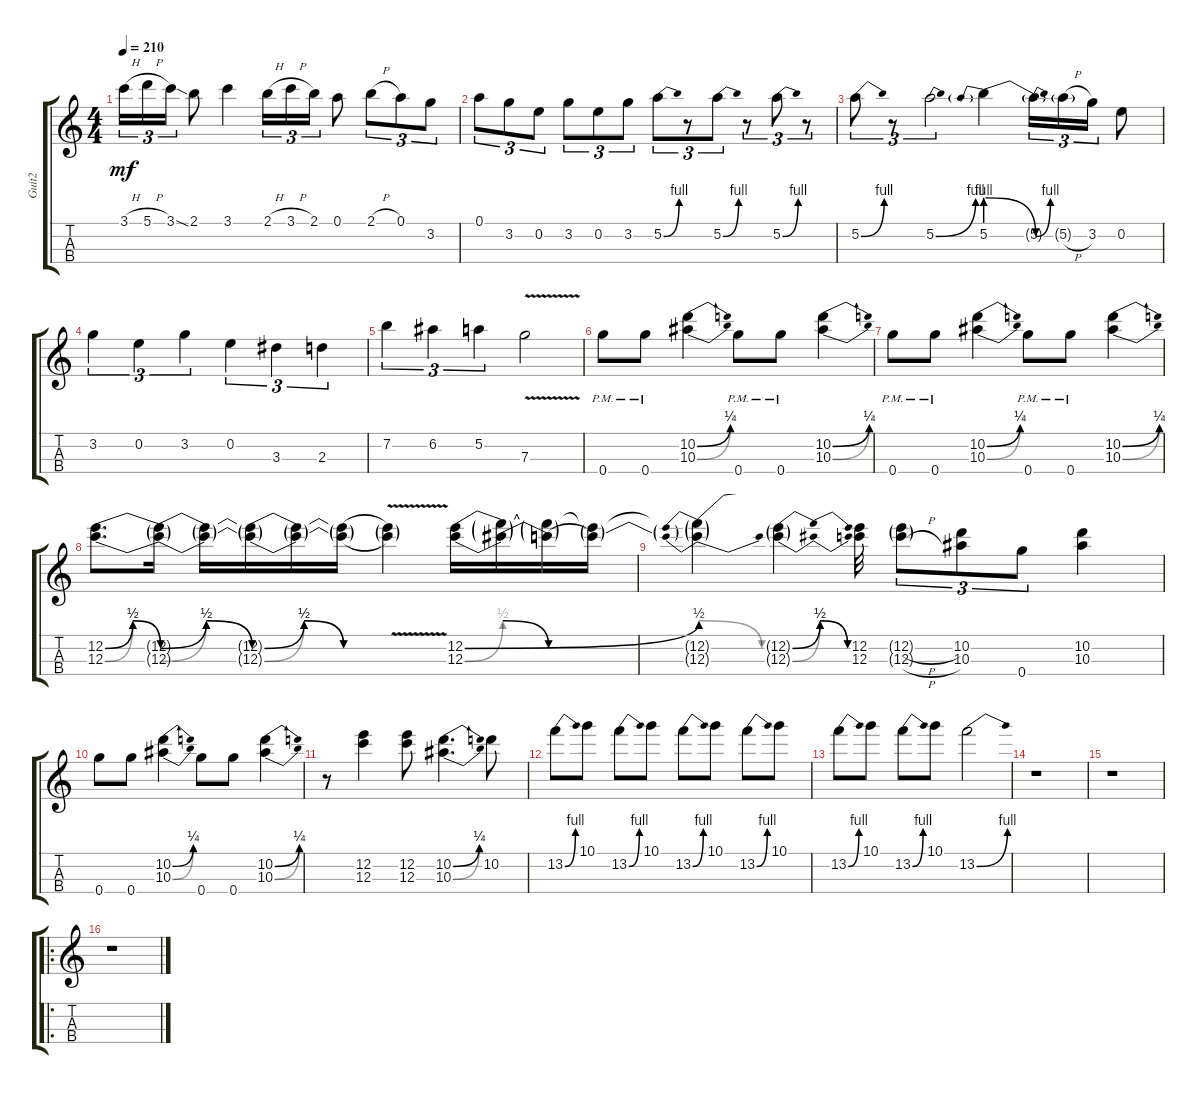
\track ("Guit2" "Guit2") {instrument acousticguitarnylon}
\staff {score tabs}
\tuning (A4 E4 C4 G4) {hide}
\ts (4 4)
\tempo 210
\clef g2
\ks c
3.1{h}.16{tu (3 2) dy mf} 5.1{h}.16{tu (3 2)} 3.1{ss}.16{tu (3 2)} 2.1.8 3.1.4 2.1{h}.16{tu (3 2)} 3.1{h}.16{tu (3 2)} 2.1.16{tu (3 2)} 0.1.8 2.1{h}.8{tu (3 2)} 0.1.8{tu (3 2)} 3.2.8{tu (3 2)} |
0.1.8{tu (3 2)} 3.2.8{tu (3 2)} 0.2.8{tu (3 2)} 3.2.8{tu (3 2)} 0.2.8{tu (3 2)} 3.2.8{tu (3 2)} 5.2{be (bend 0 0 60 4)}.8{tu (3 2)} r.8{tu (3 2)} 5.2{be (bend 0 0 60 4)}.8{tu (3 2)} r.8{tu (3 2)} 5.2{be (bend 0 0 60 4)}.8{tu (3 2)} r.8{tu (3 2)} |
5.2{be (bend 0 0 60 4)}.8{tu (3 2)} r.8{tu (3 2)} 5.2{be (bend 0 0 60 4)}.2{tu (3 2)} 5.2{be (prebendrelease 0 4 60 0)}.4 5.2{be (bend 0 0 60 4) t}.16{tu (3 2)} 5.2{h g}.16{tu (3 2)} 3.2.16{tu (3 2)} 0.2.8 |
3.2.4{tu (3 2)} 0.2.4{tu (3 2)} 3.2.4{tu (3 2)} 0.2.4{tu (3 2)} 3.3.4{tu (3 2)} 2.3.4{tu (3 2)} |
7.2.4{tu (3 2)} 6.2.4{tu (3 2)} 5.2.4{tu (3 2)} 7.3{v}.2 |
0.4{pm}.8 0.4{pm}.8 (10.2{be (bend 0 0 60 1)} 10.3{be (bend 0 0 60 2)}).4 0.4{pm}.8 0.4{pm}.8 (10.2{be (bend 0 0 60 1)} 10.3{be (bend 0 0 60 2)}).4 |
0.4{pm}.8 0.4{pm}.8 (10.2{be (bend 0 0 60 1)} 10.3{be (bend 0 0 60 2)}).4 0.4{pm}.8 0.4{pm}.8 (10.2{be (bend 0 0 60 1)} 10.3{be (bend 0 0 60 2)}).4 |
(12.2{be (bendrelease 0 0 30 2 30 2 60 0)} 12.3{be (bendrelease 0 0 30 2 30 2 60 0)}).8{d} (12.2{be (bendrelease 0 0 30 2 30 2 60 0) t} 12.3{be (bendrelease 0 0 30 2 30 2 60 0) t}).16 (12.2{t} 12.3{t}).16 (12.2{be (bendrelease 0 0 30 2 30 2 60 0) t} 12.3{be (bendrelease 0 0 30 2 30 2 60 0) t}).16 (12.2{t} 12.3{t}).16 (12.2{be (hold 0 0 60 0) t} 12.3{be (hold 0 0 60 0) t}).16 (12.2{v t} 12.3{v t}).4 (12.2{be (bend 0 0 60 2)} 12.3{be (bend 0 0 60 2)}).16 (12.2{t} 12.3{be (release 0 2 60 0) t}).16 (12.2{t} 12.3{be (hold 0 0 60 0) t}).16 (12.2{t} 12.3{t}).16 |
(12.2{be (prebend 0 2 60 2) t} 12.3{be (prebendrelease 0 2 60 0) t}).4 (12.2{be (bendrelease 0 0 30 2 30 2 60 0) g} 12.3{be (bendrelease 0 0 30 2 30 2 60 0) g}).4 (12.2 12.3).32 (12.2{h g} 12.3{h g}).8{tu (3 2)} (10.2 10.3).8{tu (3 2)} 0.4.8{tu (3 2)} (10.2 10.3).4 |
0.4.8 0.4.8 (10.2{be (bend 0 0 60 1)} 10.3{be (bend 0 0 60 2)}).4 0.4.8 0.4.8 (10.2{be (bend 0 0 60 1)} 10.3{be (bend 0 0 60 2)}).4 |
r.8 (12.2 12.3).4 (12.2 12.3).8 (10.2{be (bend 0 0 60 1)} 10.3{be (bend 0 0 60 2)}).4{d} 10.2.8 |
13.2{be (bend 0 0 60 4)}.8 10.1.8 13.2{be (bend 0 0 60 4)}.8 10.1.8 13.2{be (bend 0 0 60 4)}.8 10.1.8 13.2{be (bend 0 0 60 4)}.8 10.1.8 |
13.2{be (bend 0 0 60 4)}.8 10.1.8 13.2{be (bend 0 0 60 4)}.8 10.1.8 13.2{be (bend 0 0 60 4)}.2 |
r.1 |
r.1 |
\ro
r.1
